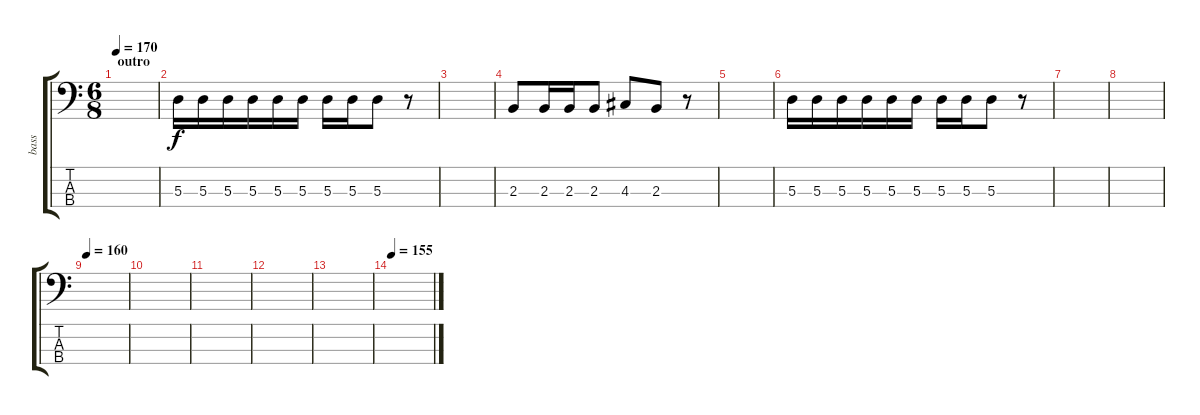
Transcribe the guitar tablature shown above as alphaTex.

\track ("bass" "bass") {instrument electricbassfinger}
\staff {score tabs}
\tuning (G2 D2 A1 E1) {hide}
\ts (6 8)
\section ("" "outro")
\tempo 170
\clef f4
\ks c
|
5.3.16 5.3.16 5.3.16 5.3.16 5.3.16 5.3.16 5.3.16 5.3.16 5.3.8 r.8 |
|
2.3.8 2.3.16 2.3.16 2.3.8 4.3.8 2.3.8 r.8 |
|
5.3.16 5.3.16 5.3.16 5.3.16 5.3.16 5.3.16 5.3.16 5.3.16 5.3.8 r.8 |
|
|
\tempo 160
|
|
|
|
|
\tempo 155
